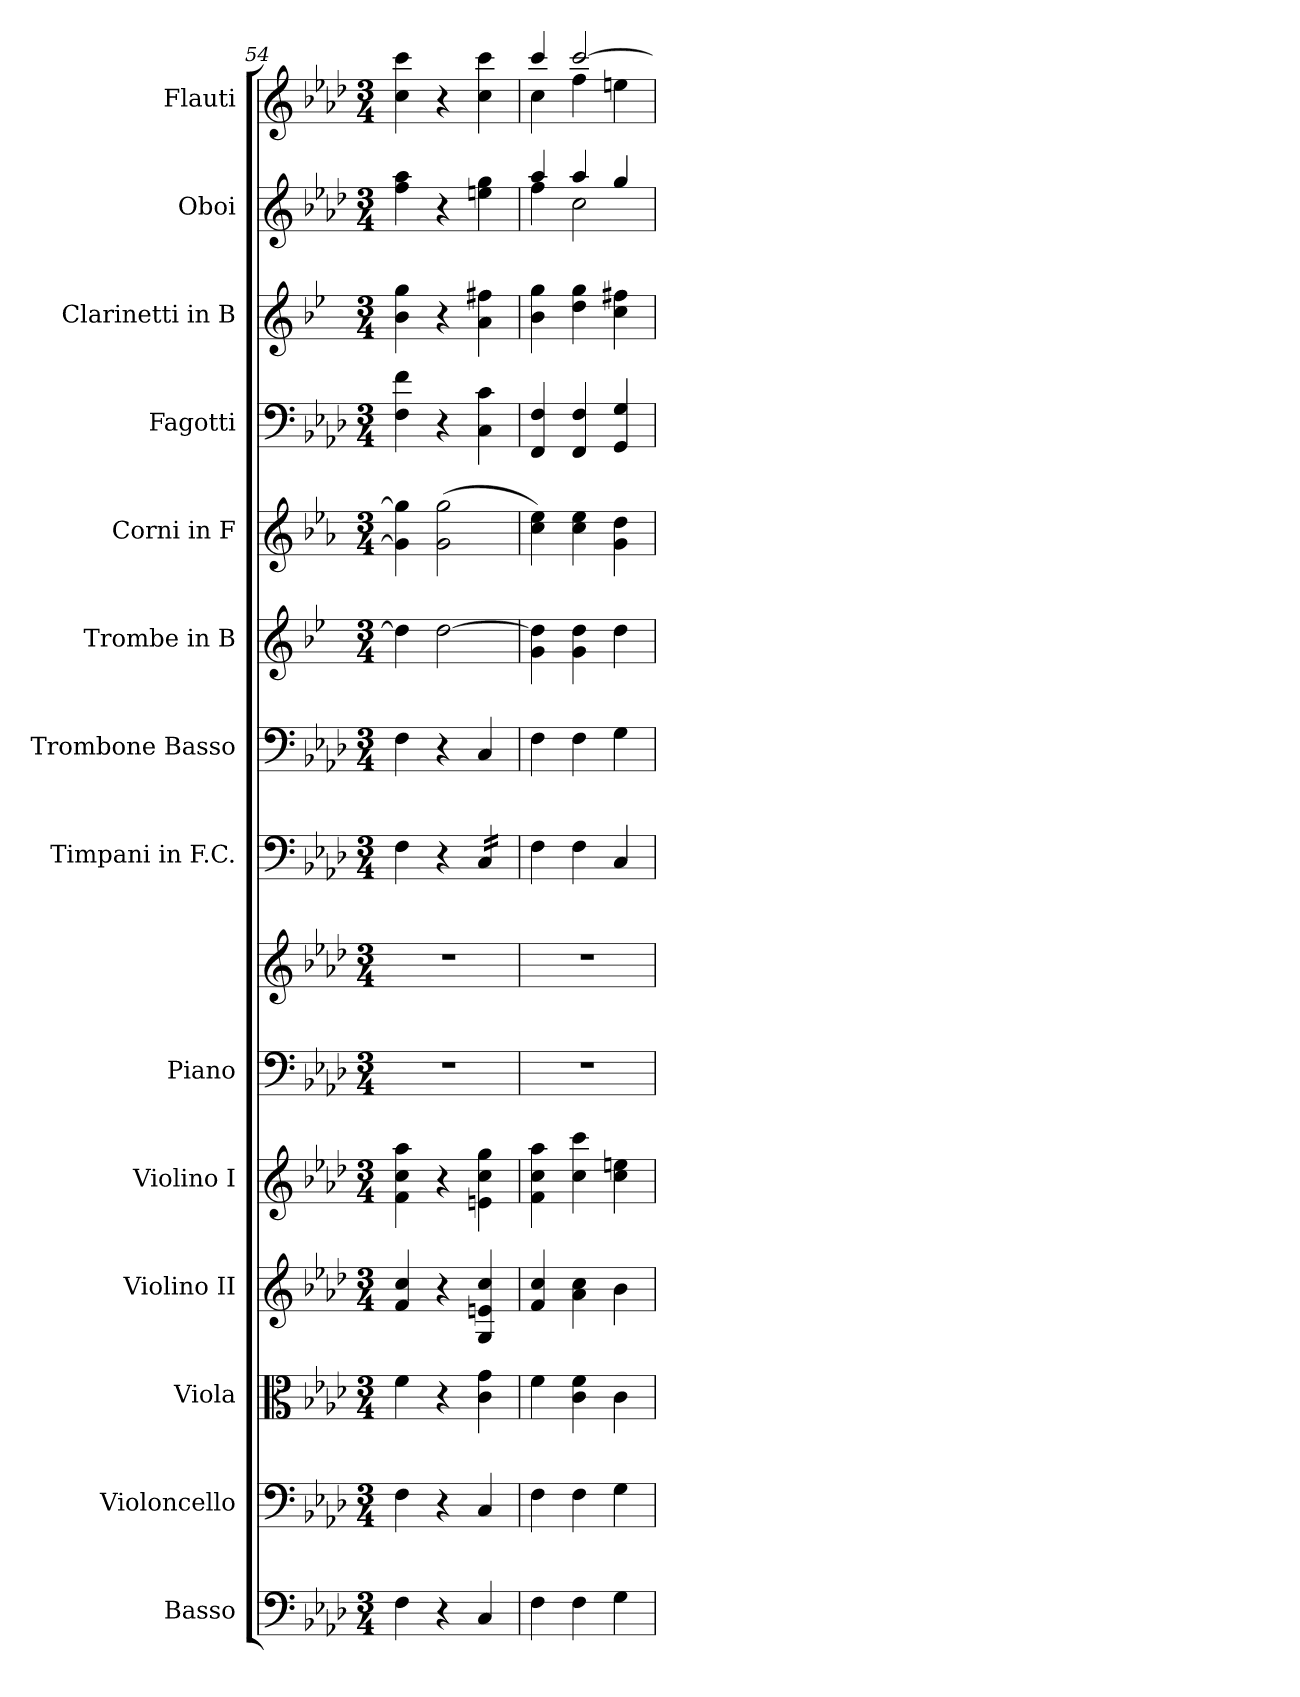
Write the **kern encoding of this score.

**kern	**kern	**kern	**kern	**kern	**kern	**kern	**kern	**kern	**kern	**kern	**kern	**kern	**kern	**kern
*part14	*part13	*part12	*part11	*part10	*part9	*part9	*part8	*part7	*part6	*part5	*part4	*part3	*part2	*part1
*staff15	*staff14	*staff13	*staff12	*staff11	*staff10	*staff9	*staff8	*staff7	*staff6	*staff5	*staff4	*staff3	*staff2	*staff1
*I"Basso	*I"Violoncello	*I"Viola	*I"Violino II	*I"Violino I	*I"Piano	*	*I"Timpani in F.C.	*I"Trombone Basso	*I"Trombe in B	*I"Corni in F	*I"Fagotti	*I"Clarinetti in B	*I"Oboi	*I"Flauti
*	*	*	*	*	*I'Pno.	*	*I'Timp.	*	*	*	*	*	*I'Ob.	*I'Fl.
*clefF4	*clefF4	*clefC3	*clefG2	*clefG2	*clefF4	*clefG2	*clefF4	*clefF4	*clefG2	*clefG2	*clefF4	*clefG2	*clefG2	*clefG2
*ITrd7c12	*	*	*	*	*	*	*	*	*ITrd1c2	*ITrd4c7	*	*ITrd1c2	*	*
*k[b-e-a-d-]	*k[b-e-a-d-]	*k[b-e-a-d-]	*k[b-e-a-d-]	*k[b-e-a-d-]	*k[b-e-a-d-]	*k[b-e-a-d-]	*k[b-e-a-d-]	*k[b-e-a-d-]	*k[b-e-a-d-]	*k[b-e-a-d-]	*k[b-e-a-d-]	*k[b-e-a-d-]	*k[b-e-a-d-]	*k[b-e-a-d-]
*M3/4	*M3/4	*M3/4	*M3/4	*M3/4	*M3/4	*M3/4	*M3/4	*M3/4	*M3/4	*M3/4	*M3/4	*M3/4	*M3/4	*M3/4
=54	=54	=54	=54	=54	=54	=54	=54	=54	=54	=54	=54	=54	=54	=54
4FF\	4F\	4f\	4f/ 4cc/	4f\ 4cc\ 4aa-\	2.r	2.r	4F\	4F\	4cc\]	4c\] 4cc\]	4F\ 4f\	4a-\ 4ff\	4ff\ 4aa-\	4cc\ 4ccc\
4r	4r	4r	4r	4r	.	.	4r	4r	[2cc\	(>2c\ 2cc\	4r	4r	4r	4r
*	*	*	*	*	*	*	*tremolo	*	*	*	*	*	*	*
4CC/	4C/	4c\ 4g\	4G/ 4en/ 4cc/	4en\ 4cc\ 4gg\	.	.	16C/LL	4C/	.	.	4C\ 4c\	4g\ 4een\	4een\ 4gg\	4cc\ 4ccc\
.	.	.	.	.	.	.	16C/	.	.	.	.	.	.	.
.	.	.	.	.	.	.	16C/	.	.	.	.	.	.	.
.	.	.	.	.	.	.	16C/JJ	.	.	.	.	.	.	.
*	*	*	*	*	*	*	*Xtremolo	*	*	*	*	*	*	*
=55	=55	=55	=55	=55	=55	=55	=55	=55	=55	=55	=55	=55	=55	=55
*	*	*	*	*	*	*	*	*	*	*	*	*	*^	*^
4FF\	4F\	4f\	4f/ 4cc/	4f\ 4cc\ 4aa-\	2.r	2.r	4F\	4F\	4f\ 4cc\]	4f\ 4a-\)	4FF/ 4F/	4a-\ 4ff\	4aa-/	4ff\	4ccc/	4cc\
4FF\	4F\	4c\ 4f\	4a-\ 4cc\	4cc\ 4ccc\	.	.	4F\	4F\	4f\ 4cc\	4f\ 4a-\	4FF/ 4F/	4cc\ 4ff\	4aa-/	2cc\	[2ccc/	4ff\
4GG\	4G\	4c\	4b-\	4cc\ 4een\	.	.	4C/	4G\	4cc\	4c\ 4g\	4GG/ 4G/	4b-\ 4een\	4gg/	.	.	4een\
*	*	*	*	*	*	*	*	*	*	*	*	*	*v	*v	*	*
*	*	*	*	*	*	*	*	*	*	*	*	*	*	*v	*v
=	=	=	=	=	=	=	=	=	=	=	=	=	=	=
*-	*-	*-	*-	*-	*-	*-	*-	*-	*-	*-	*-	*-	*-	*-
